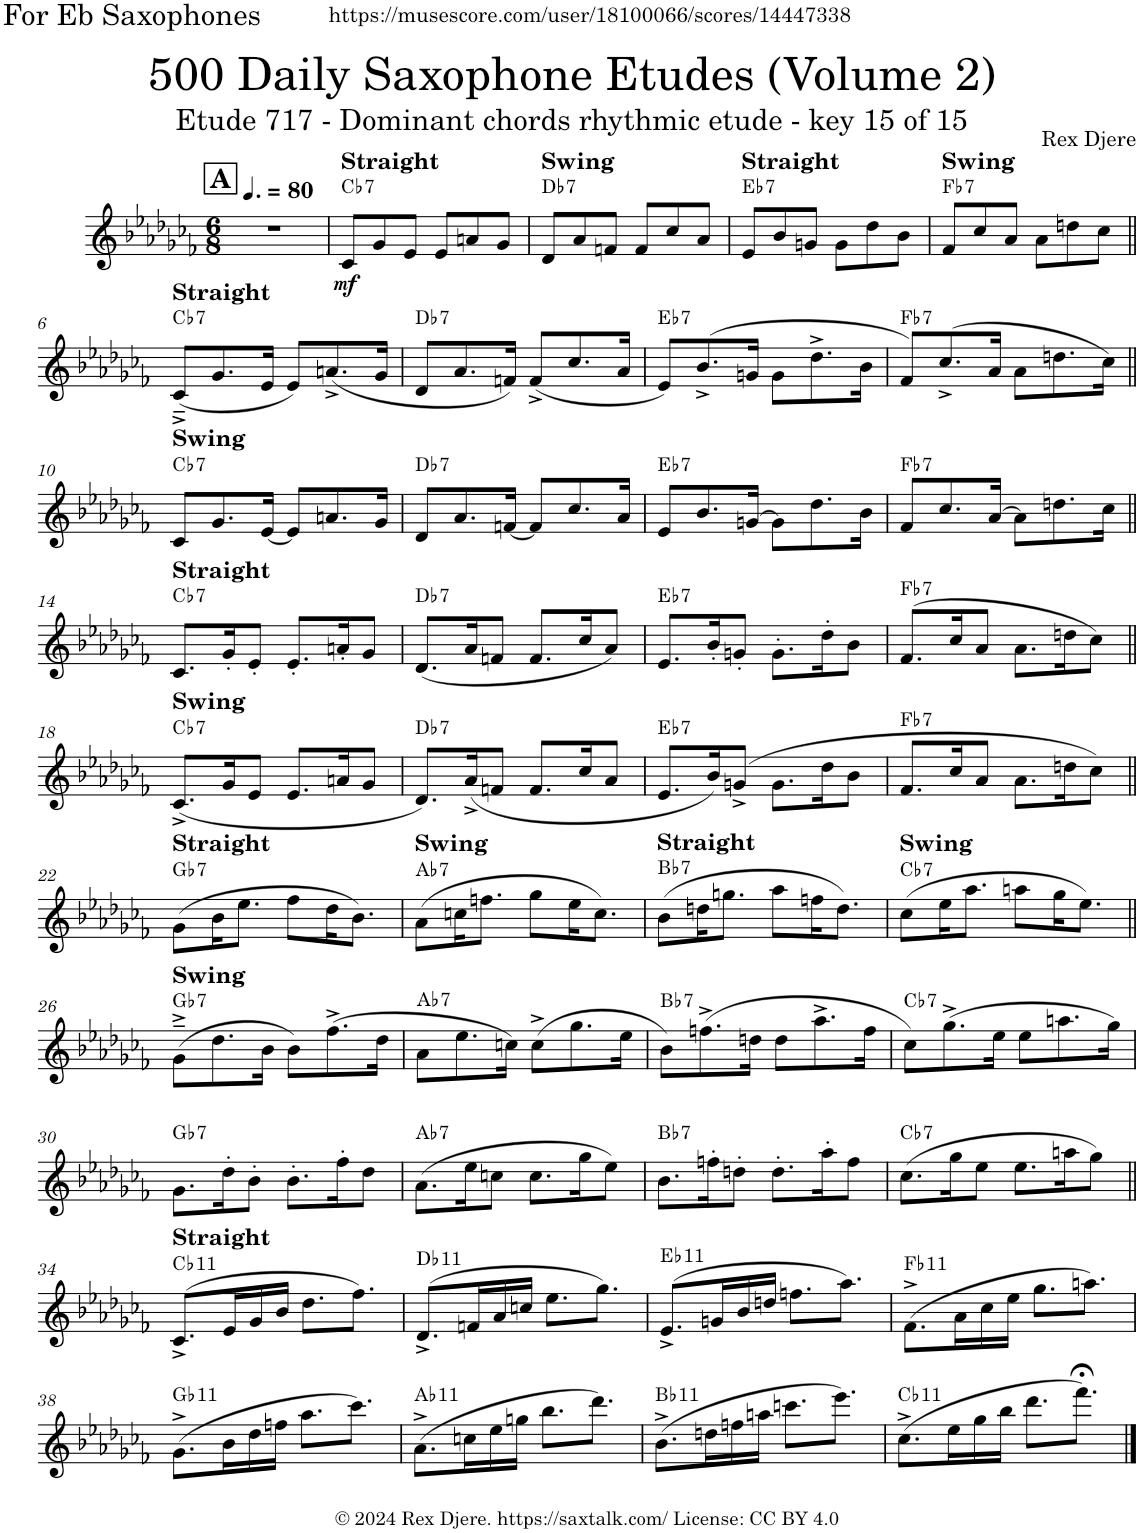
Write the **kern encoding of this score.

**kern	**dynam	**harte
*part1	*part1	*part1
*staff1	*staff1	*
*I"Alto Saxophone	*	*
*I'A. Sax.	*	*
*clefG2	*	*
*Trd5c9	*	*
*k[b-e-a-d-g-c-f-]	*	*
*M6/8	*	*
*MM120	*	*
!!LO:REH:place=s1:a:B:cj:fs=14:t=A
=1	=1	=1
2.r	.	.
=2	=2	=2
!LO:TX:a:B:t=Straight	!	!
!	!LO:DY:b	!LO:H:kt=7
8c-/L	mf	Cb:7
8g-/	.	.
8e-/J	.	.
8e-/L	.	.
8an/	.	.
8g-/J	.	.
=3	=3	=3
!LO:TX:a:B:t=Swing	!	!LO:H:kt=7
8d-/L	.	Db:7
8a-/	.	.
8fn/J	.	.
8f/L	.	.
8cc-/	.	.
8a-/J	.	.
=4	=4	=4
!LO:TX:a:B:t=Straight	!	!LO:H:kt=7
8e-/L	.	Eb:7
8b-/	.	.
8gn/J	.	.
8g\L	.	.
8dd-\	.	.
8b-\J	.	.
=5	=5	=5
!LO:TX:a:B:t=Swing	!	!LO:H:kt=7
8f-/L	.	Fb:7
8cc-/	.	.
8a-/J	.	.
8a-\L	.	.
8ddn\	.	.
8cc-\J	.	.
!!LO:LB:g=z
=6||	=6||	=6||
!LO:TX:a:B:t=Straight	!	!LO:H:kt=7
(8c-~^/L	.	Cb:7
8.g-/	.	.
16e-/Jk	.	.
8e-/L)	.	.
(8.an^/	.	.
16g-/Jk	.	.
=7	=7	=7
!	!	!LO:H:kt=7
8d-/L	.	Db:7
8.a-/	.	.
16fn/Jk)	.	.
(8f^/L	.	.
8.cc-/	.	.
16a-/Jk	.	.
=8	=8	=8
!	!	!LO:H:kt=7
8e-/L)	.	Eb:7
(8.b-^/	.	.
16gn/Jk	.	.
8g\L	.	.
8.dd-^\	.	.
16b-\Jk	.	.
=9	=9	=9
!	!	!LO:H:kt=7
8f-/L)	.	Fb:7
(8.cc-^/	.	.
16a-/Jk	.	.
8a-\L	.	.
8.ddn\	.	.
16cc-\Jk)	.	.
!!LO:LB:g=z
=10||	=10||	=10||
!LO:TX:a:B:t=Swing	!	!LO:H:kt=7
8c-/L	.	Cb:7
8.g-/	.	.
[16e-/Jk	.	.
8e-/L]	.	.
8.an/	.	.
16g-/Jk	.	.
=11	=11	=11
!	!	!LO:H:kt=7
8d-/L	.	Db:7
8.a-/	.	.
[16fn/Jk	.	.
8f/L]	.	.
8.cc-/	.	.
16a-/Jk	.	.
=12	=12	=12
!	!	!LO:H:kt=7
8e-/L	.	Eb:7
8.b-/	.	.
[16gn/Jk	.	.
8g\L]	.	.
8.dd-\	.	.
16b-\Jk	.	.
=13	=13	=13
!	!	!LO:H:kt=7
8f-/L	.	Fb:7
8.cc-/	.	.
[16a-/Jk	.	.
8a-\L]	.	.
8.ddn\	.	.
16cc-\Jk	.	.
!!LO:LB:g=z
=14||	=14||	=14||
!LO:TX:a:B:t=Straight	!	!LO:H:kt=7
8.c-/L	.	Cb:7
16g-'/K	.	.
8e-'/J	.	.
8.e-'/L	.	.
16an'/K	.	.
8g-/J	.	.
=15	=15	=15
!	!	!LO:H:kt=7
(8.d-/L	.	Db:7
16a-/K	.	.
8fn/J	.	.
8.f/L	.	.
16cc-/K	.	.
8a-/J)	.	.
=16	=16	=16
!	!	!LO:H:kt=7
8.e-/L	.	Eb:7
16b-'/K	.	.
8gn'/J	.	.
8.g'\L	.	.
16dd-'\K	.	.
8b-\J	.	.
=17	=17	=17
!	!	!LO:H:kt=7
(8.f-/L	.	Fb:7
16cc-/K	.	.
8a-/J	.	.
8.a-\L	.	.
16ddn\K	.	.
8cc-\J)	.	.
!!LO:LB:g=z
=18||	=18||	=18||
!LO:TX:a:B:t=Swing	!	!LO:H:kt=7
(8.c-^/L	.	Cb:7
16g-/K	.	.
8e-/J	.	.
8.e-/L	.	.
16an/K	.	.
8g-/J	.	.
=19	=19	=19
!	!	!LO:H:kt=7
8.d-/L)	.	Db:7
(16a-^/K	.	.
8fn/J	.	.
8.f/L	.	.
16cc-/K	.	.
8a-/J	.	.
=20	=20	=20
!	!	!LO:H:kt=7
8.e-/L	.	Eb:7
16b-/K)	.	.
(8gn^/J	.	.
8.g\L	.	.
16dd-\K	.	.
8b-\J	.	.
=21	=21	=21
!	!	!LO:H:kt=7
8.f-/L	.	Fb:7
16cc-/K	.	.
8a-/J	.	.
8.a-\L	.	.
16ddn\K	.	.
8cc-\J)	.	.
!!LO:LB:g=z
=22||	=22||	=22||
!LO:TX:a:B:t=Straight	!	!LO:H:kt=7
(8g-\L	.	Gb:7
16b-\K	.	.
8.ee-\J	.	.
8ff-\L	.	.
16dd-\K	.	.
8.b-\J)	.	.
=23	=23	=23
!LO:TX:a:B:t=Swing	!	!LO:H:kt=7
(8a-\L	.	Ab:7
16ccn\K	.	.
8.ffn\J	.	.
8gg-\L	.	.
16ee-\K	.	.
8.cc\J)	.	.
=24	=24	=24
!LO:TX:a:B:t=Straight	!	!LO:H:kt=7
(8b-\L	.	Bb:7
16ddn\K	.	.
8.ggn\J	.	.
8aa-\L	.	.
16ffn\K	.	.
8.dd\J)	.	.
=25	=25	=25
!LO:TX:a:B:t=Swing	!	!LO:H:kt=7
(8cc-\L	.	Cb:7
16ee-\K	.	.
8.aa-\J	.	.
8aan\L	.	.
16gg-\K	.	.
8.ee-\J)	.	.
!!LO:LB:g=z
=26||	=26||	=26||
!LO:TX:a:B:t=Swing	!	!LO:H:kt=7
(8g-~^\L	.	Gb:7
8.dd-\	.	.
16b-\Jk	.	.
8b-\L)	.	.
(8.ff-^\	.	.
16dd-\Jk	.	.
=27	=27	=27
!	!	!LO:H:kt=7
8a-\L	.	Ab:7
8.ee-\	.	.
16ccn\Jk)	.	.
(8cc^\L	.	.
8.gg-\	.	.
16ee-\Jk	.	.
=28	=28	=28
!	!	!LO:H:kt=7
8b-\L)	.	Bb:7
(8.ffn^\	.	.
16ddn\Jk	.	.
8dd\L	.	.
8.aa-^\	.	.
16ff\Jk	.	.
=29	=29	=29
!	!	!LO:H:kt=7
8cc-\L)	.	Cb:7
(8.gg-^\	.	.
16ee-\Jk	.	.
8ee-\L	.	.
8.aan\	.	.
16gg-\Jk)	.	.
!!LO:LB:g=z
=30	=30	=30
!	!	!LO:H:kt=7
8.g-\L	.	Gb:7
16dd-'\K	.	.
8b-'\J	.	.
8.b-'\L	.	.
16ff-'\K	.	.
8dd-\J	.	.
=31	=31	=31
!	!	!LO:H:kt=7
(8.a-\L	.	Ab:7
16ee-\K	.	.
8ccn\J	.	.
8.cc\L	.	.
16gg-\K	.	.
8ee-\J)	.	.
=32	=32	=32
!	!	!LO:H:kt=7
8.b-\L	.	Bb:7
16ffn'\K	.	.
8ddn'\J	.	.
8.dd'\L	.	.
16aa-'\K	.	.
8ff\J	.	.
=33	=33	=33
!	!	!LO:H:kt=7
(8.cc-\L	.	Cb:7
16gg-\K	.	.
8ee-\J	.	.
8.ee-\L	.	.
16aan\K	.	.
8gg-\J)	.	.
!!LO:LB:g=z
=34||	=34||	=34||
!LO:TX:a:B:t=Straight	!	!LO:H:kt=11
(8.c-^/L	.	Cb:9(11)
16e-/L	.	.
16g-/	.	.
16b-/JJ	.	.
8.dd-\L	.	.
8.ff-\J)	.	.
=35	=35	=35
!	!	!LO:H:kt=11
(8.d-^/L	.	Db:9(11)
16fn/L	.	.
16a-/	.	.
16ccn/JJ	.	.
8.ee-\L	.	.
8.gg-\J)	.	.
=36	=36	=36
!	!	!LO:H:kt=11
(8.e-^/L	.	Eb:9(11)
16gn/L	.	.
16b-/	.	.
16ddn/JJ	.	.
8.ffn\L	.	.
8.aa-\J)	.	.
=37	=37	=37
!	!	!LO:H:kt=11
(8.f-^\L	.	Fb:9(11)
16a-\L	.	.
16cc-\	.	.
16ee-\JJ	.	.
8.gg-\L	.	.
8.aan\J)	.	.
!!LO:LB:g=z
=38	=38	=38
!	!	!LO:H:kt=11
(8.g-^\L	.	Gb:9(11)
16b-\L	.	.
16dd-\	.	.
16ffn\JJ	.	.
8.aa-\L	.	.
8.ccc-\J)	.	.
=39	=39	=39
!	!	!LO:H:kt=11
(8.a-^\L	.	Ab:9(11)
16ccn\L	.	.
16ee-\	.	.
16ggn\JJ	.	.
8.bb-\L	.	.
8.ddd-\J)	.	.
=40	=40	=40
!	!	!LO:H:kt=11
(8.b-^\L	.	Bb:9(11)
16ddn\L	.	.
16ffn\	.	.
16aan\JJ	.	.
8.cccn\L	.	.
8.eee-\J)	.	.
=41	=41	=41
!	!	!LO:H:kt=11
(8.cc-^\L	.	Cb:9(11)
16ee-\L	.	.
16gg-\	.	.
16bb-\JJ	.	.
8.ddd-\L	.	.
8.fff-;<\J)	.	.
==	==	==
*-	*-	*-
